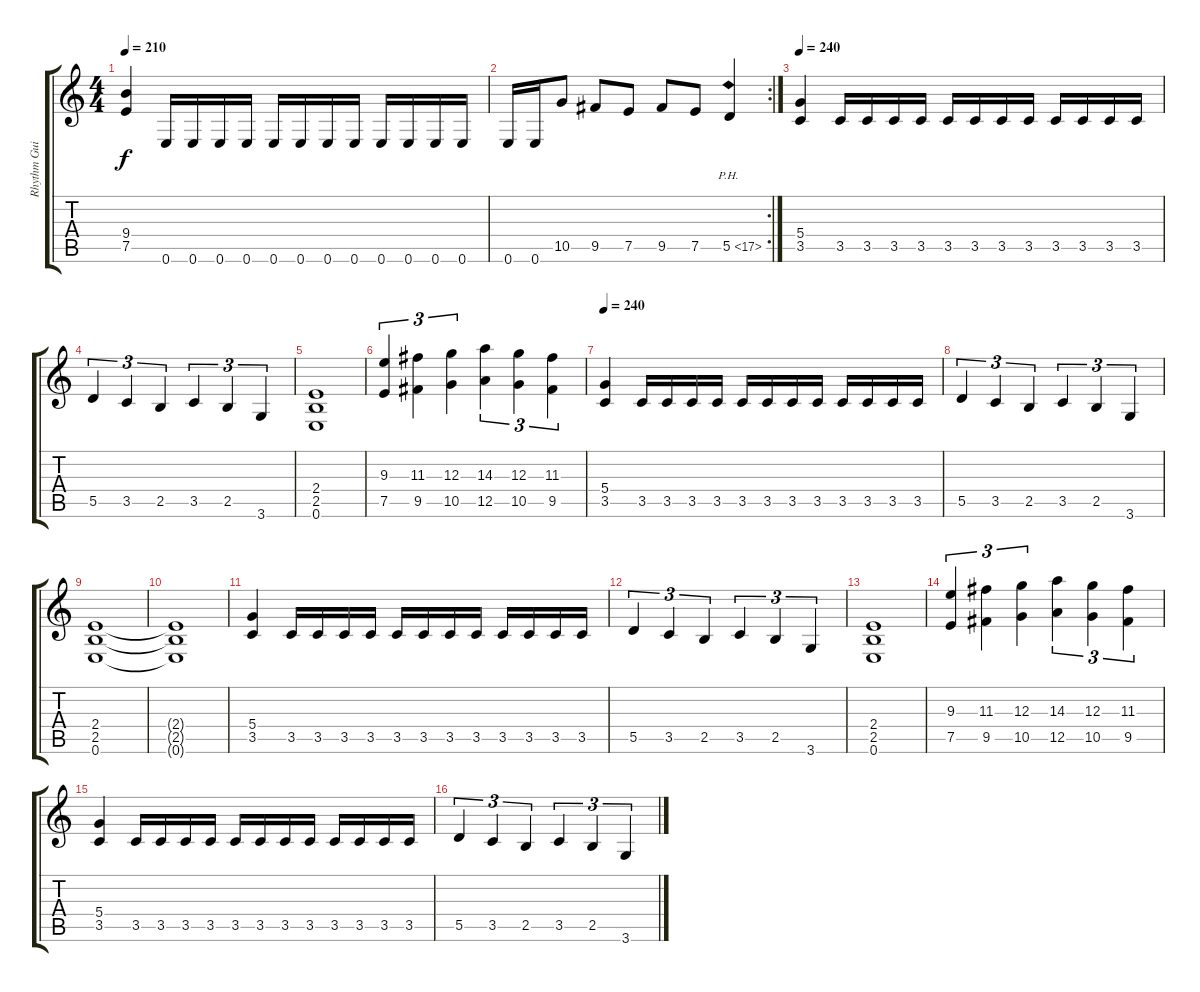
\track ("Rhythm Guitar" "Rhythm Gui") {instrument distortionguitar}
\staff {score tabs}
\tuning (E4 B3 G3 D3 A2 E2) {hide}
\ts (4 4)
\tempo 210
\clef g2
\ks c
(9.4 7.5).4{dy f} 0.6.16 0.6.16 0.6.16 0.6.16 0.6.16 0.6.16 0.6.16 0.6.16 0.6.16 0.6.16 0.6.16 0.6.16 |
\rc 2
0.6.16 0.6.16 10.5.8 9.5.8 7.5.8 9.5.8 7.5.8 5.5{ph 12}.4 |
\tempo 240
(5.4 3.5).4{volume 13} 3.5.16 3.5.16 3.5.16 3.5.16 3.5.16 3.5.16 3.5.16 3.5.16 3.5.16 3.5.16 3.5.16 3.5.16 |
5.5.4{tu (3 2)} 3.5.4{tu (3 2)} 2.5.4{tu (3 2)} 3.5.4{tu (3 2)} 2.5.4{tu (3 2)} 3.6.4{tu (3 2)} |
(2.4 2.5 0.6).1 |
(9.3 7.5).4{tu (3 2)} (11.3 9.5).4{tu (3 2)} (12.3 10.5).4{tu (3 2)} (14.3 12.5).4{tu (3 2)} (12.3 10.5).4{tu (3 2)} (11.3 9.5).4{tu (3 2)} |
\tempo 240
(5.4 3.5).4{volume 13} 3.5.16 3.5.16 3.5.16 3.5.16 3.5.16 3.5.16 3.5.16 3.5.16 3.5.16 3.5.16 3.5.16 3.5.16 |
5.5.4{tu (3 2)} 3.5.4{tu (3 2)} 2.5.4{tu (3 2)} 3.5.4{tu (3 2)} 2.5.4{tu (3 2)} 3.6.4{tu (3 2)} |
(2.4 2.5 0.6).1 |
(2.4{t} 2.5{t} 0.6{t}).1 |
(5.4 3.5).4{volume 13} 3.5.16 3.5.16 3.5.16 3.5.16 3.5.16 3.5.16 3.5.16 3.5.16 3.5.16 3.5.16 3.5.16 3.5.16 |
5.5.4{tu (3 2)} 3.5.4{tu (3 2)} 2.5.4{tu (3 2)} 3.5.4{tu (3 2)} 2.5.4{tu (3 2)} 3.6.4{tu (3 2)} |
(2.4 2.5 0.6).1 |
(9.3 7.5).4{tu (3 2)} (11.3 9.5).4{tu (3 2)} (12.3 10.5).4{tu (3 2)} (14.3 12.5).4{tu (3 2)} (12.3 10.5).4{tu (3 2)} (11.3 9.5).4{tu (3 2)} |
(5.4 3.5).4{volume 13} 3.5.16 3.5.16 3.5.16 3.5.16 3.5.16 3.5.16 3.5.16 3.5.16 3.5.16 3.5.16 3.5.16 3.5.16 |
5.5.4{tu (3 2)} 3.5.4{tu (3 2)} 2.5.4{tu (3 2)} 3.5.4{tu (3 2)} 2.5.4{tu (3 2)} 3.6.4{tu (3 2)}
